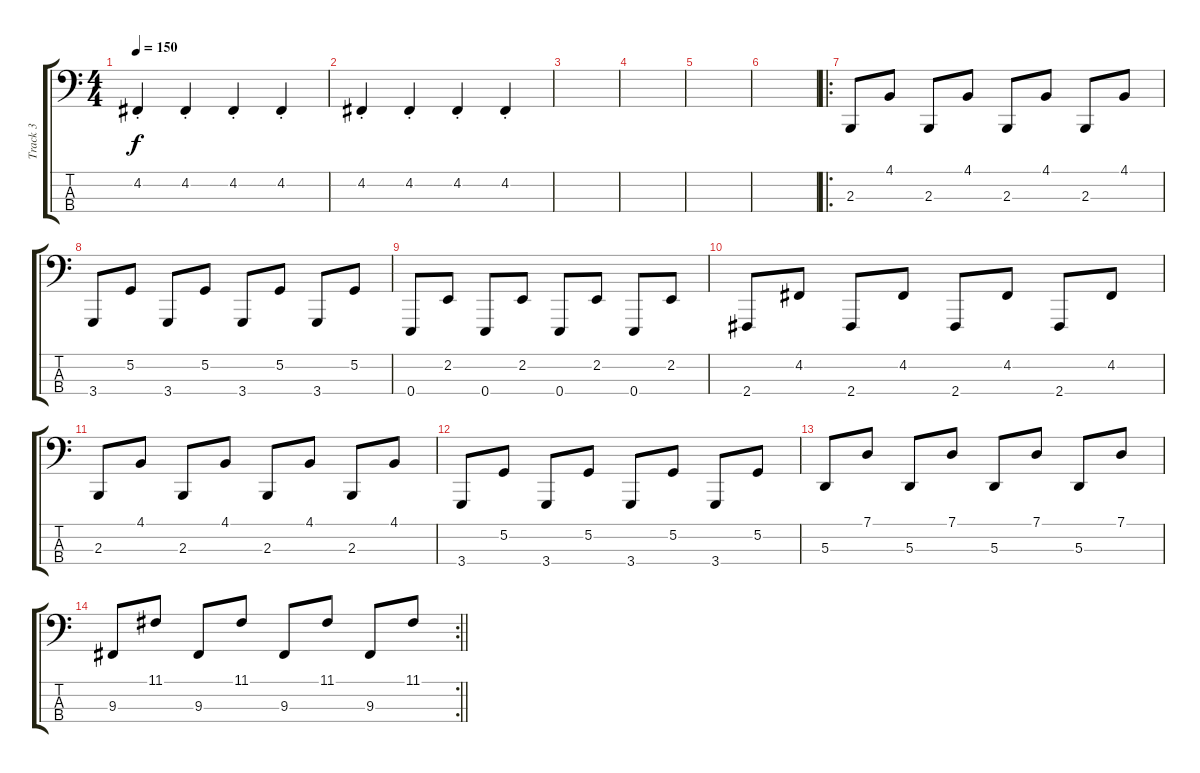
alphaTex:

\track ("Track 3" "Track 3") {instrument lead2sawtooth}
\staff {score tabs}
\tuning (G2 D2 A1 E1) {hide}
\ts (4 4)
\tempo 150
\clef f4
\ks c
4.2{st}.4{dy f} 4.2{st}.4 4.2{st}.4 4.2{st}.4 |
4.2{st}.4 4.2{st}.4 4.2{st}.4 4.2{st}.4 |
|
|
|
|
\ro
2.3.8 4.1.8 2.3.8 4.1.8 2.3.8 4.1.8 2.3.8 4.1.8 |
3.4.8 5.2.8 3.4.8 5.2.8 3.4.8 5.2.8 3.4.8 5.2.8 |
0.4.8 2.2.8 0.4.8 2.2.8 0.4.8 2.2.8 0.4.8 2.2.8 |
2.4.8 4.2.8 2.4.8 4.2.8 2.4.8 4.2.8 2.4.8 4.2.8 |
2.3.8 4.1.8 2.3.8 4.1.8 2.3.8 4.1.8 2.3.8 4.1.8 |
3.4.8 5.2.8 3.4.8 5.2.8 3.4.8 5.2.8 3.4.8 5.2.8 |
5.3.8 7.1.8 5.3.8 7.1.8 5.3.8 7.1.8 5.3.8 7.1.8 |
\rc 2
\barLineRight lightlight
9.3.8 11.1.8 9.3.8 11.1.8 9.3.8 11.1.8 9.3.8 11.1.8
